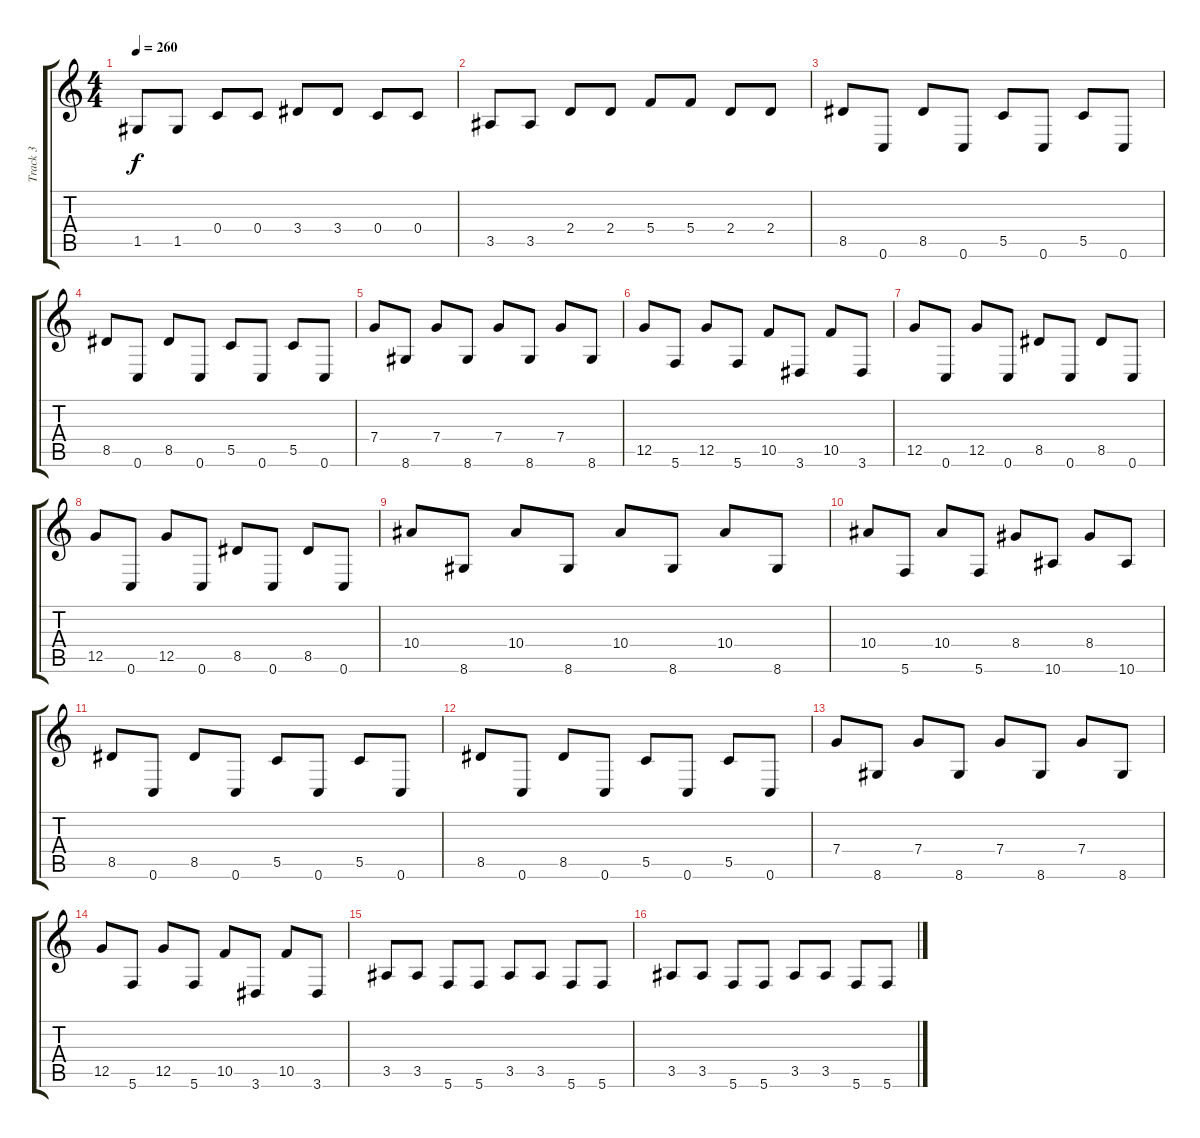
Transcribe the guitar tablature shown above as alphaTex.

\track ("Track 3" "Track 3") {instrument distortionguitar}
\staff {score tabs}
\tuning (D4 A3 F3 C3 G2 C2) {hide}
\ts (4 4)
\tempo 260
\clef g2
\ks c
1.5.8{dy f} 1.5.8 0.4.8 0.4.8 3.4.8 3.4.8 0.4.8 0.4.8 |
3.5.8 3.5.8 2.4.8 2.4.8 5.4.8 5.4.8 2.4.8 2.4.8 |
8.5.8 0.6.8 8.5.8 0.6.8 5.5.8 0.6.8 5.5.8 0.6.8 |
8.5.8 0.6.8 8.5.8 0.6.8 5.5.8 0.6.8 5.5.8 0.6.8 |
7.4.8 8.6.8 7.4.8 8.6.8 7.4.8 8.6.8 7.4.8 8.6.8 |
12.5.8 5.6.8 12.5.8 5.6.8 10.5.8 3.6.8 10.5.8 3.6.8 |
12.5.8 0.6.8 12.5.8 0.6.8 8.5.8 0.6.8 8.5.8 0.6.8 |
12.5.8 0.6.8 12.5.8 0.6.8 8.5.8 0.6.8 8.5.8 0.6.8 |
10.4.8 8.6.8 10.4.8 8.6.8 10.4.8 8.6.8 10.4.8 8.6.8 |
10.4.8 5.6.8 10.4.8 5.6.8 8.4.8 10.6.8 8.4.8 10.6.8 |
8.5.8 0.6.8 8.5.8 0.6.8 5.5.8 0.6.8 5.5.8 0.6.8 |
8.5.8 0.6.8 8.5.8 0.6.8 5.5.8 0.6.8 5.5.8 0.6.8 |
7.4.8 8.6.8 7.4.8 8.6.8 7.4.8 8.6.8 7.4.8 8.6.8 |
12.5.8 5.6.8 12.5.8 5.6.8 10.5.8 3.6.8 10.5.8 3.6.8 |
3.5.8 3.5.8 5.6.8 5.6.8 3.5.8 3.5.8 5.6.8 5.6.8 |
3.5.8 3.5.8 5.6.8 5.6.8 3.5.8 3.5.8 5.6.8 5.6.8
